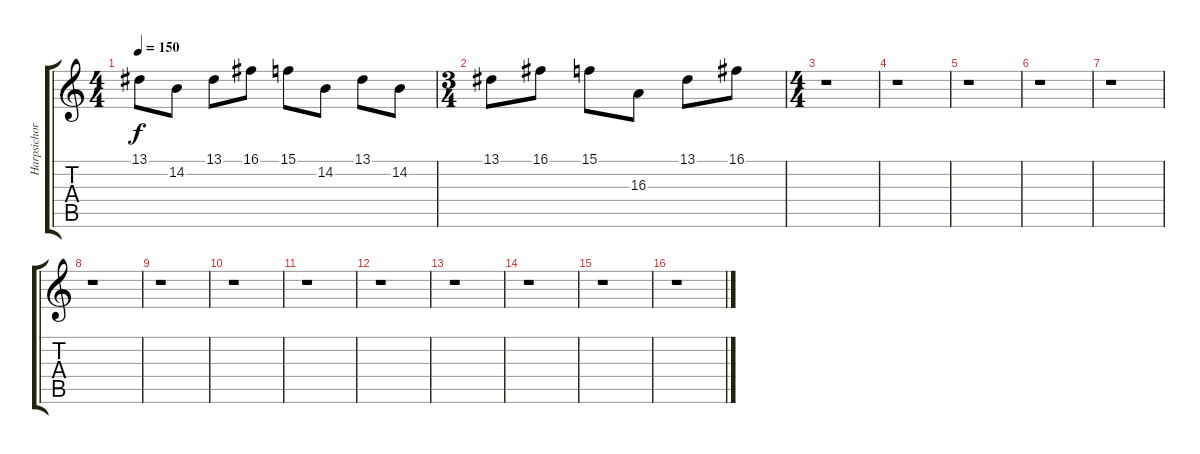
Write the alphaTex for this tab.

\track ("Harpsichord" "Harpsichor") {instrument harpsichord}
\staff {score tabs}
\tuning (D4 A3 F3 C3 G2 D2) {hide}
\ts (4 4)
\tempo 150
\clef g2
\ks c
13.1.8{dy f} 14.2.8 13.1.8 16.1.8 15.1.8 14.2.8 13.1.8 14.2.8 |
\ts (3 4)
13.1.8 16.1.8 15.1.8 16.3.8 13.1.8 16.1.8 |
\ts (4 4)
r.1 |
r.1 |
r.1 |
r.1 |
r.1 |
r.1 |
r.1 |
r.1 |
r.1 |
r.1 |
r.1 |
r.1 |
r.1 |
r.1
